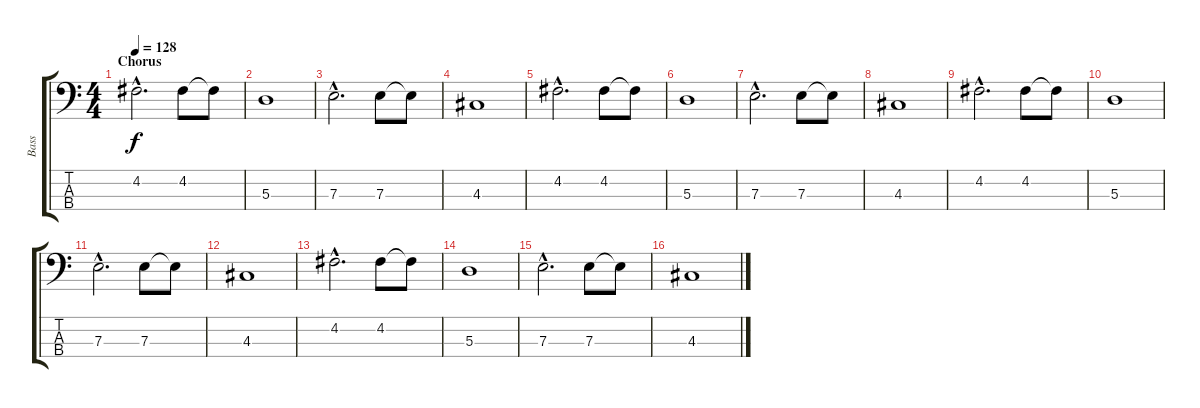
\track ("Bass" "Bass") {instrument electricbassfinger}
\staff {score tabs}
\tuning (G2 D2 A1 E1) {hide}
\ts (4 4)
\section ("" "Chorus")
\tempo 128
\clef f4
\ks c
4.2{hac}.2{d dy f} 4.2.8 4.2{t}.8 |
5.3.1 |
7.3{hac}.2{d} 7.3.8 7.3{t}.8 |
4.3.1 |
4.2{hac}.2{d} 4.2.8 4.2{t}.8 |
5.3.1 |
7.3{hac}.2{d} 7.3.8 7.3{t}.8 |
4.3.1 |
4.2{hac}.2{d} 4.2.8 4.2{t}.8 |
5.3.1 |
7.3{hac}.2{d} 7.3.8 7.3{t}.8 |
4.3.1 |
4.2{hac}.2{d} 4.2.8 4.2{t}.8 |
5.3.1 |
7.3{hac}.2{d} 7.3.8 7.3{t}.8 |
4.3.1
